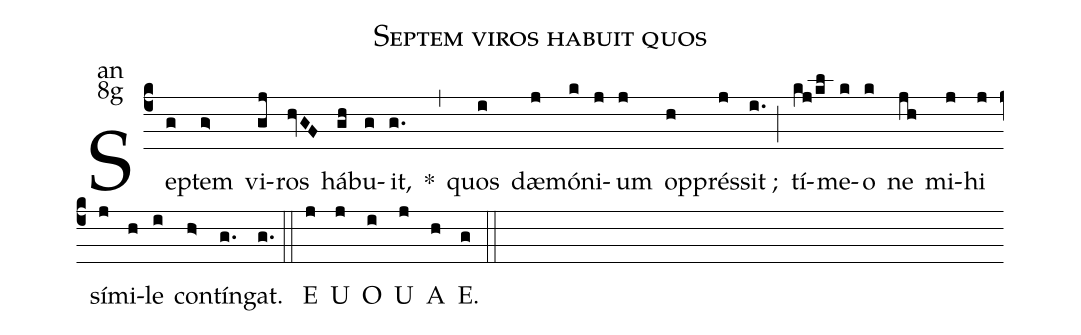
name:Septem viros habuit quos;
office-part:an;
mode:8g;
%%
(c4) Se(g)ptem(g>) vi(gj)ros(hvGF) há(gh)bu(g)it,(g.) <sp>*</sp>(,)
quos(i) dæ(j)mó(k)ni(j)um(j) op(h)prés(j)sit ;(i.) (;)
tí(kj/kl)me(k)o(k) ne(jh) mi(j)hi(j) sí(j)mi(h)le(i) con(h>)tín(g.)gat.(g.) (::)
<eu> E(j) U(j) O(i) U(j) A(h) E.(g) </eu> (::)
